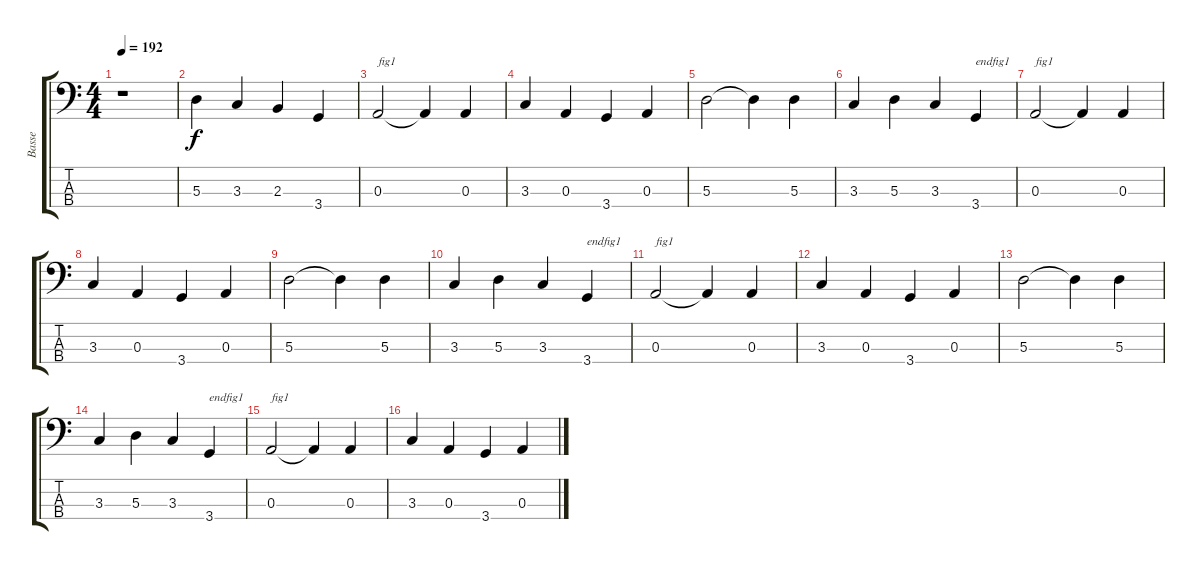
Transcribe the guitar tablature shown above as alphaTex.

\track ("Basse" "Basse") {instrument electricbassfinger}
\staff {score tabs}
\tuning (G2 D2 A1 E1) {hide}
\ts (4 4)
\tempo 192
\clef f4
\ks c
r.1{dy f} |
5.3.4 3.3.4 2.3.4 3.4.4 |
0.3.2{txt "fig1"} 0.3{t}.4 0.3.4 |
3.3.4 0.3.4 3.4.4 0.3.4 |
5.3.2 5.3{t}.4 5.3.4 |
3.3.4 5.3.4 3.3.4 3.4.4{txt "endfig1"} |
0.3.2{txt "fig1"} 0.3{t}.4 0.3.4 |
3.3.4 0.3.4 3.4.4 0.3.4 |
5.3.2 5.3{t}.4 5.3.4 |
3.3.4 5.3.4 3.3.4 3.4.4{txt "endfig1"} |
0.3.2{txt "fig1"} 0.3{t}.4 0.3.4 |
3.3.4 0.3.4 3.4.4 0.3.4 |
5.3.2 5.3{t}.4 5.3.4 |
3.3.4 5.3.4 3.3.4 3.4.4{txt "endfig1"} |
0.3.2{txt "fig1"} 0.3{t}.4 0.3.4 |
3.3.4 0.3.4 3.4.4 0.3.4
